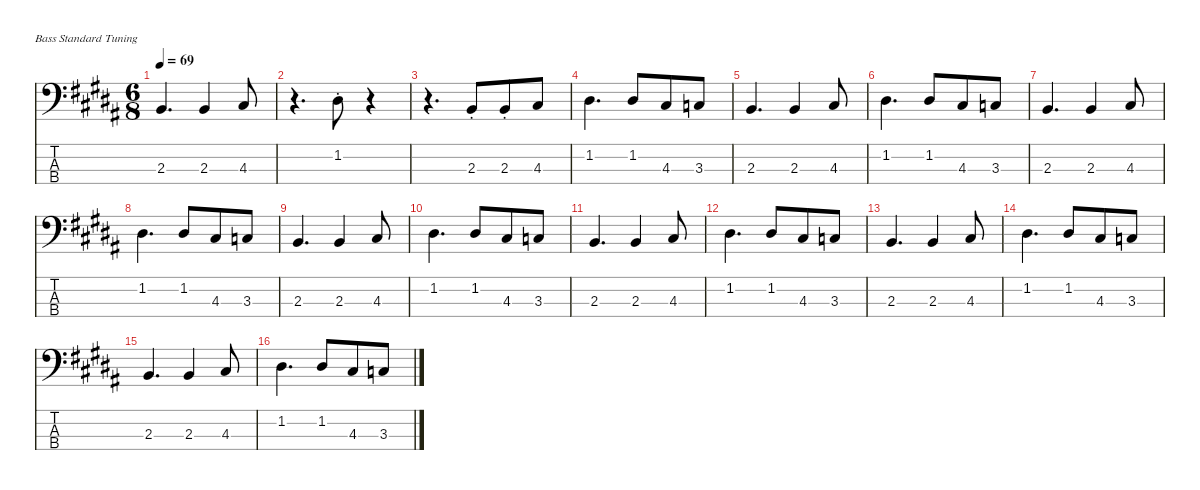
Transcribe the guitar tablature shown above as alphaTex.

\defaultSystemsLayout 4
\hideDynamics
\bracketExtendMode nobrackets
\singleTrackTrackNamePolicy hidden
\multiTrackTrackNamePolicy hidden
\firstSystemTrackNameMode fullname
\firstSystemTrackNameOrientation horizontal
\otherSystemsTrackNameOrientation horizontal
\track ("Bass" "el.bs.") {instrument electricbasspick}
\staff {score tabs}
\tuning (G2 D2 A1 E1)
\ts (6 8)
\tempo 69
\clef f4
\ks b
2.3{acc forcenatural}.4{d dy fff beam Up} 2.3{acc forcenatural}.4{beam Up} 4.3{acc #}.8{beam Up} |
r.4{d beam Down} 1.2{st acc #}.8{beam Down} r.4{beam Down} |
r.4{d beam Down} 2.3{st acc forcenatural}.8{beam Up} 2.3{st acc forcenatural}.8{beam Up} 4.3{acc #}.8{beam Up} |
1.2{acc #}.4{d beam Down} 1.2{acc #}.8{beam Up} 4.3{acc #}.8{beam Up} 3.3{acc forcenatural}.8{beam Up} |
2.3{acc forcenatural}.4{d beam Up} 2.3{acc forcenatural}.4{beam Up} 4.3{acc #}.8{beam Up} |
1.2{acc #}.4{d beam Down} 1.2{acc #}.8{beam Up} 4.3{acc #}.8{beam Up} 3.3{acc forcenatural}.8{beam Up} |
2.3{acc forcenatural}.4{d beam Up} 2.3{acc forcenatural}.4{beam Up} 4.3{acc #}.8{beam Up} |
1.2{acc #}.4{d beam Down} 1.2{acc #}.8{beam Up} 4.3{acc #}.8{beam Up} 3.3{acc forcenatural}.8{beam Up} |
2.3{acc forcenatural}.4{d beam Up} 2.3{acc forcenatural}.4{beam Up} 4.3{acc #}.8{beam Up} |
1.2{acc #}.4{d beam Down} 1.2{acc #}.8{beam Up} 4.3{acc #}.8{beam Up} 3.3{acc forcenatural}.8{beam Up} |
2.3{acc forcenatural}.4{d beam Up} 2.3{acc forcenatural}.4{beam Up} 4.3{acc #}.8{beam Up} |
1.2{acc #}.4{d beam Down} 1.2{acc #}.8{beam Up} 4.3{acc #}.8{beam Up} 3.3{acc forcenatural}.8{beam Up} |
2.3{acc forcenatural}.4{d beam Up} 2.3{acc forcenatural}.4{beam Up} 4.3{acc #}.8{beam Up} |
1.2{acc #}.4{d beam Down} 1.2{acc #}.8{beam Up} 4.3{acc #}.8{beam Up} 3.3{acc forcenatural}.8{beam Up} |
2.3{acc forcenatural}.4{d beam Up} 2.3{acc forcenatural}.4{beam Up} 4.3{acc #}.8{beam Up} |
1.2{acc #}.4{d beam Down} 1.2{acc #}.8{beam Up} 4.3{acc #}.8{beam Up} 3.3{acc forcenatural}.8{beam Up}
